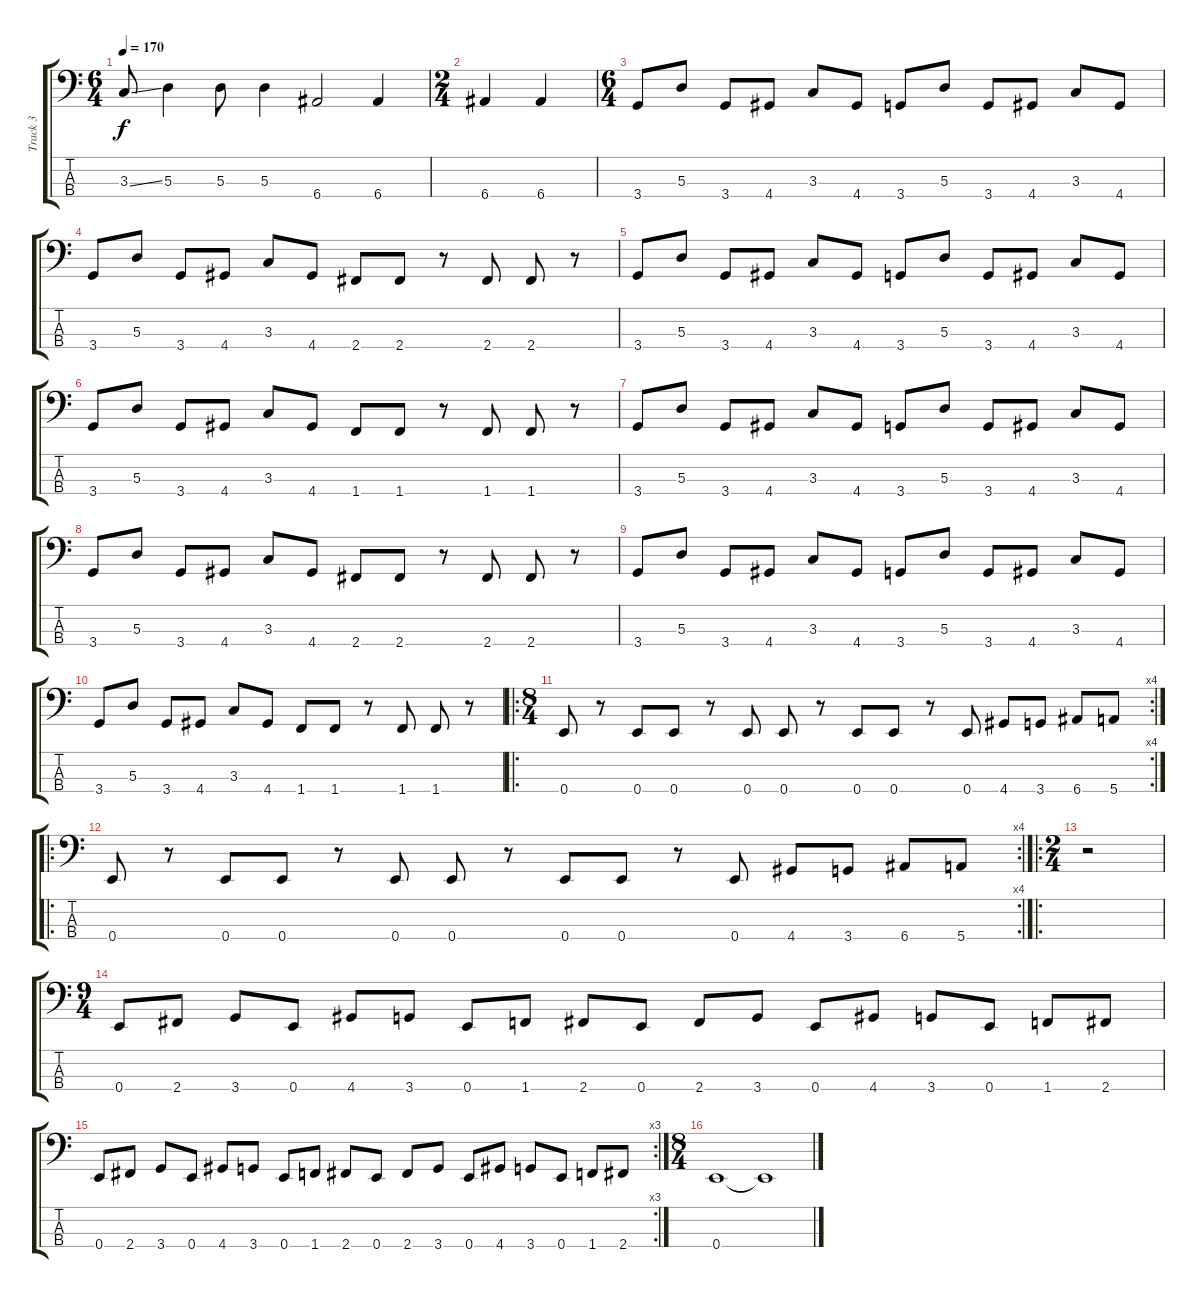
\track ("Track 3" "Track 3") {instrument electricbasspick}
\staff {score tabs}
\tuning (G2 D2 A1 E1) {hide}
\ts (6 4)
\tempo 170
\clef f4
\ks c
3.3{ss}.8{dy f} 5.3.4 5.3.8 5.3.4 6.4.2 6.4.4 |
\ts (2 4)
6.4.4 6.4.4 |
\ts (6 4)
3.4.8 5.3.8 3.4.8 4.4.8 3.3.8 4.4.8 3.4.8 5.3.8 3.4.8 4.4.8 3.3.8 4.4.8 |
3.4.8 5.3.8 3.4.8 4.4.8 3.3.8 4.4.8 2.4.8 2.4.8 r.8 2.4.8 2.4.8 r.8 |
3.4.8 5.3.8 3.4.8 4.4.8 3.3.8 4.4.8 3.4.8 5.3.8 3.4.8 4.4.8 3.3.8 4.4.8 |
3.4.8 5.3.8 3.4.8 4.4.8 3.3.8 4.4.8 1.4.8 1.4.8 r.8 1.4.8 1.4.8 r.8 |
3.4.8 5.3.8 3.4.8 4.4.8 3.3.8 4.4.8 3.4.8 5.3.8 3.4.8 4.4.8 3.3.8 4.4.8 |
3.4.8 5.3.8 3.4.8 4.4.8 3.3.8 4.4.8 2.4.8 2.4.8 r.8 2.4.8 2.4.8 r.8 |
3.4.8 5.3.8 3.4.8 4.4.8 3.3.8 4.4.8 3.4.8 5.3.8 3.4.8 4.4.8 3.3.8 4.4.8 |
3.4.8 5.3.8 3.4.8 4.4.8 3.3.8 4.4.8 1.4.8 1.4.8 r.8 1.4.8 1.4.8 r.8 |
\ro
\rc 4
\ts (8 4)
0.4.8 r.8 0.4.8 0.4.8 r.8 0.4.8 0.4.8 r.8 0.4.8 0.4.8 r.8 0.4.8 4.4.8 3.4.8 6.4.8 5.4.8 |
\ro
\rc 4
0.4.8 r.8 0.4.8 0.4.8 r.8 0.4.8 0.4.8 r.8 0.4.8 0.4.8 r.8 0.4.8 4.4.8 3.4.8 6.4.8 5.4.8 |
\ro
\ts (2 4)
r.2 |
\ts (9 4)
0.4.8 2.4.8 3.4.8 0.4.8 4.4.8 3.4.8 0.4.8 1.4.8 2.4.8 0.4.8 2.4.8 3.4.8 0.4.8 4.4.8 3.4.8 0.4.8 1.4.8 2.4.8 |
\rc 3
0.4.8 2.4.8 3.4.8 0.4.8 4.4.8 3.4.8 0.4.8 1.4.8 2.4.8 0.4.8 2.4.8 3.4.8 0.4.8 4.4.8 3.4.8 0.4.8 1.4.8 2.4.8 |
\ts (8 4)
0.4.1 0.4{t}.1
